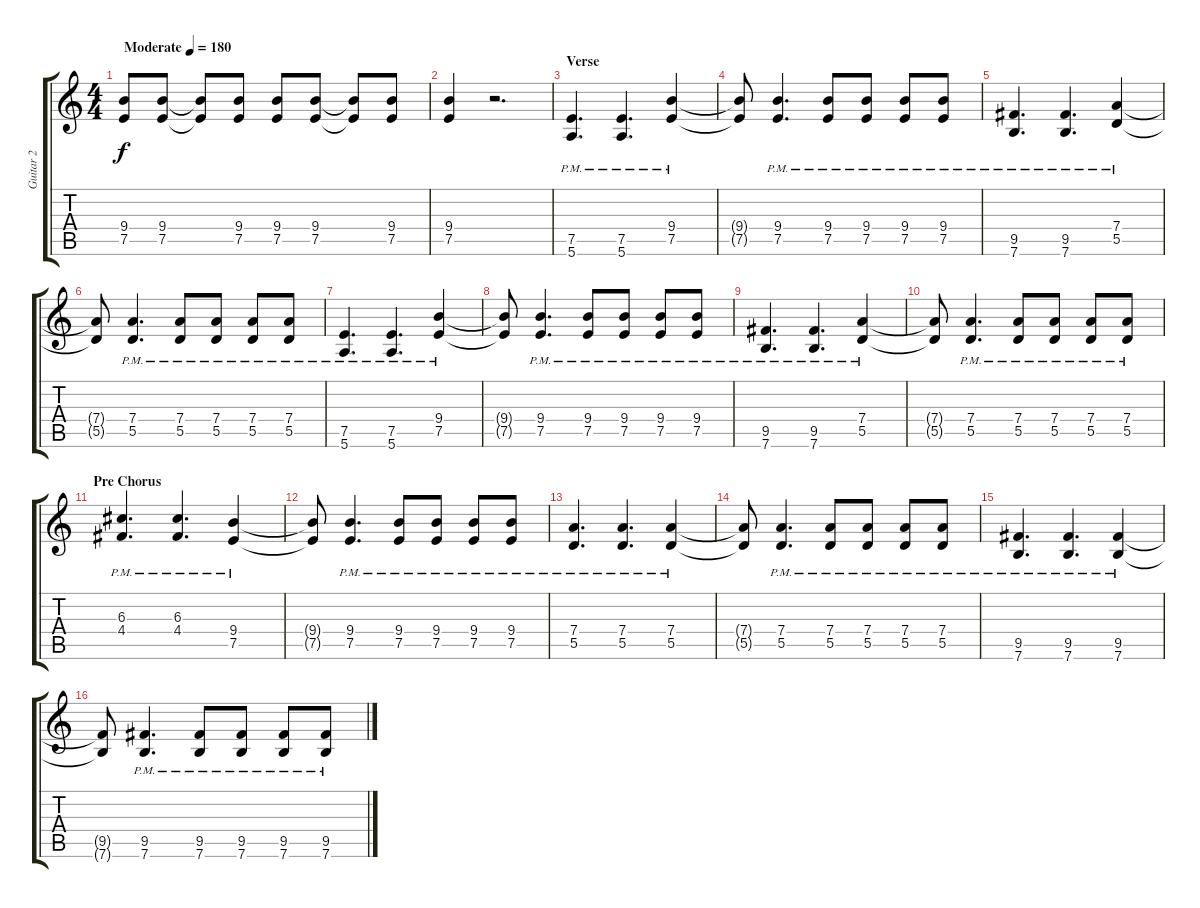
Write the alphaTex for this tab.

\track ("Guitar 2" "Guitar 2") {instrument acousticguitarsteel}
\staff {score tabs}
\tuning (E4 B3 G3 D3 A2 E2) {hide}
\ts (4 4)
\tempo (180 "Moderate")
\clef g2
\ks c
(9.4 7.5).8{dy f instrument acousticguitarsteel} (9.4 7.5).8 (9.4{t} 7.5{t}).8 (9.4 7.5).8 (9.4 7.5).8 (9.4 7.5).8 (9.4{t} 7.5{t}).8 (9.4 7.5).8 |
(9.4 7.5).4 r.2{d} |
\section ("" "Verse")
(7.5{pm} 5.6{pm}).4{d} (7.5{pm} 5.6{pm}).4{d} (9.4{pm} 7.5{pm}).4 |
(9.4{t} 7.5{t}).8 (9.4{pm} 7.5{pm}).4{d} (9.4{pm} 7.5{pm}).8 (9.4{pm} 7.5{pm}).8 (9.4{pm} 7.5{pm}).8 (9.4{pm} 7.5{pm}).8 |
(9.5{pm} 7.6{pm}).4{d} (9.5{pm} 7.6{pm}).4{d} (7.4{pm} 5.5{pm}).4 |
(7.4{t} 5.5{t}).8 (7.4{pm} 5.5{pm}).4{d} (7.4{pm} 5.5{pm}).8 (7.4{pm} 5.5{pm}).8 (7.4{pm} 5.5{pm}).8 (7.4{pm} 5.5{pm}).8 |
(7.5{pm} 5.6{pm}).4{d} (7.5{pm} 5.6{pm}).4{d} (9.4{pm} 7.5{pm}).4 |
(9.4{t} 7.5{t}).8 (9.4{pm} 7.5{pm}).4{d} (9.4{pm} 7.5{pm}).8 (9.4{pm} 7.5{pm}).8 (9.4{pm} 7.5{pm}).8 (9.4{pm} 7.5{pm}).8 |
(9.5{pm} 7.6{pm}).4{d} (9.5{pm} 7.6{pm}).4{d} (7.4{pm} 5.5{pm}).4 |
(7.4{t} 5.5{t}).8 (7.4{pm} 5.5{pm}).4{d} (7.4{pm} 5.5{pm}).8 (7.4{pm} 5.5{pm}).8 (7.4{pm} 5.5{pm}).8 (7.4{pm} 5.5{pm}).8 |
\section ("" "Pre Chorus")
(6.3{pm} 4.4{pm}).4{d} (6.3{pm} 4.4{pm}).4{d} (9.4{pm} 7.5{pm}).4 |
(9.4{t} 7.5{t}).8 (9.4{pm} 7.5{pm}).4{d} (9.4{pm} 7.5{pm}).8 (9.4{pm} 7.5{pm}).8 (9.4{pm} 7.5{pm}).8 (9.4{pm} 7.5{pm}).8 |
(7.4{pm} 5.5{pm}).4{d} (7.4{pm} 5.5{pm}).4{d} (7.4{pm} 5.5{pm}).4 |
(7.4{t} 5.5{t}).8 (7.4{pm} 5.5{pm}).4{d} (7.4{pm} 5.5{pm}).8 (7.4{pm} 5.5{pm}).8 (7.4{pm} 5.5{pm}).8 (7.4{pm} 5.5{pm}).8 |
(9.5{pm} 7.6{pm}).4{d} (9.5{pm} 7.6{pm}).4{d} (9.5{pm} 7.6{pm}).4 |
(9.5{t} 7.6{t}).8 (9.5{pm} 7.6{pm}).4{d} (9.5{pm} 7.6{pm}).8 (9.5{pm} 7.6{pm}).8 (9.5{pm} 7.6{pm}).8 (9.5{pm} 7.6{pm}).8
